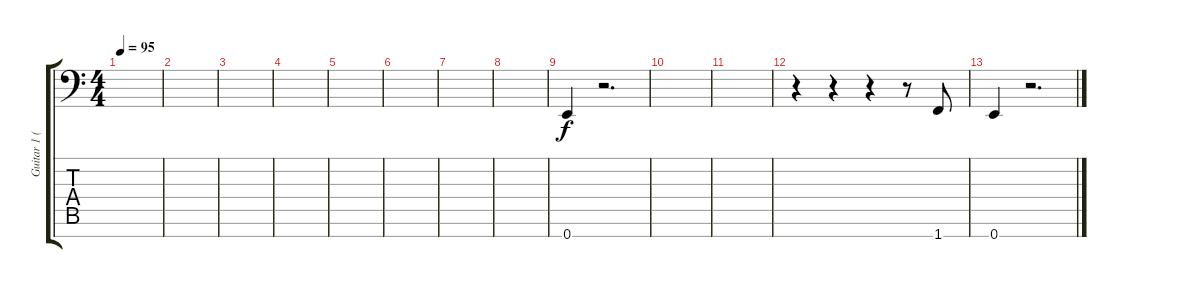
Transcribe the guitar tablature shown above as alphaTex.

\track ("Guitar 1 (8th string)" "Guitar 1 (") {instrument distortionguitar}
\staff {score tabs}
\tuning (D4 A3 F3 C3 G2 D2 E1) {hide}
\ts (4 4)
\tempo 95
\clef f4
\ks c
|
|
|
|
|
|
|
|
0.7.4 r.2{d} |
|
|
r.4 r.4 r.4 r.8 1.7.8 |
0.7.4 r.2{d}
